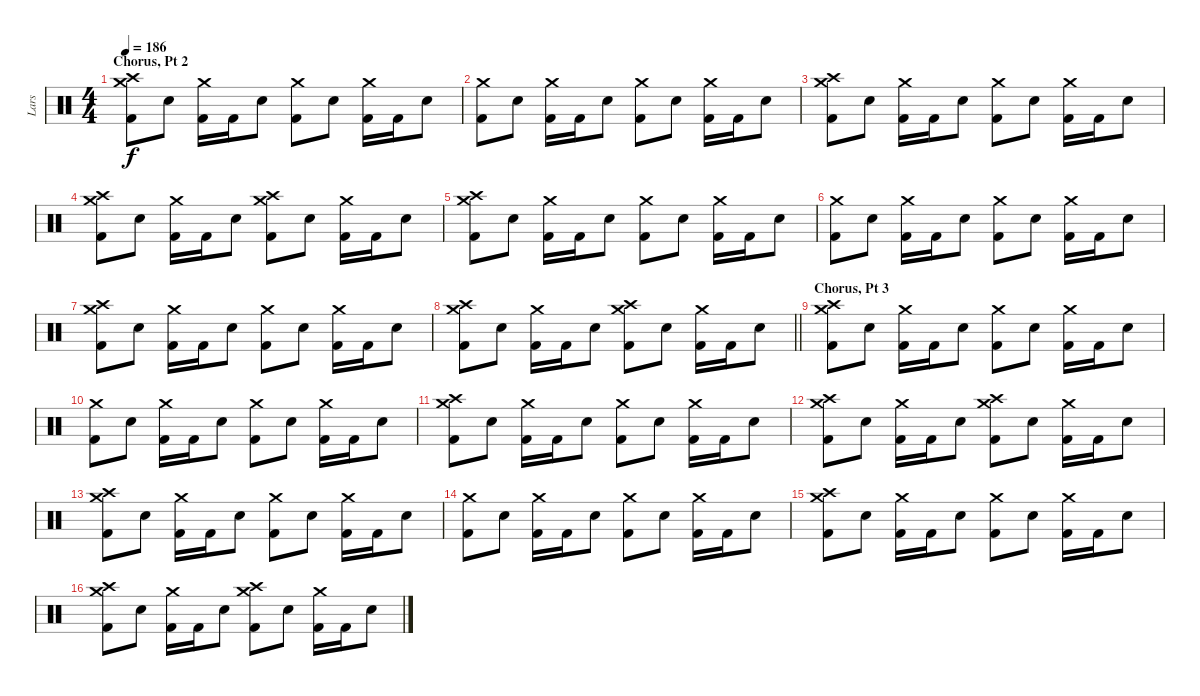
\track ("Lars" "Lars") {instrument percussion}
\staff {score}
\articulation defaults
\ts (4 4)
\section ("" "Chorus, Pt 2")
\tempo 186
\clef neutral
\ks c
("Crash medium (hit)" "Crash high (hit)" "Kick (hit) 2").8{dy f} "Electric Snare (hit)".8 ("Crash medium (hit)" "Kick (hit) 2").16 "Kick (hit) 2".16 "Electric Snare (hit)".8 ("Crash medium (hit)" "Kick (hit) 2").8 "Electric Snare (hit)".8 ("Crash medium (hit)" "Kick (hit) 2").16 "Kick (hit) 2".16 "Electric Snare (hit)".8 |
("Crash medium (hit)" "Kick (hit) 2").8 "Electric Snare (hit)".8 ("Crash medium (hit)" "Kick (hit) 2").16 "Kick (hit) 2".16 "Electric Snare (hit)".8 ("Crash medium (hit)" "Kick (hit) 2").8 "Electric Snare (hit)".8 ("Crash medium (hit)" "Kick (hit) 2").16 "Kick (hit) 2".16 "Electric Snare (hit)".8 |
("Crash medium (hit)" "Crash high (hit)" "Kick (hit) 2").8 "Electric Snare (hit)".8 ("Crash medium (hit)" "Kick (hit) 2").16 "Kick (hit) 2".16 "Electric Snare (hit)".8 ("Crash medium (hit)" "Kick (hit) 2").8 "Electric Snare (hit)".8 ("Crash medium (hit)" "Kick (hit) 2").16 "Kick (hit) 2".16 "Electric Snare (hit)".8 |
("Crash medium (hit)" "Crash high (hit)" "Kick (hit) 2").8 "Electric Snare (hit)".8 ("Crash medium (hit)" "Kick (hit) 2").16 "Kick (hit) 2".16 "Electric Snare (hit)".8 ("Crash medium (hit)" "Crash high (hit)" "Kick (hit) 2").8 "Electric Snare (hit)".8 ("Crash medium (hit)" "Kick (hit) 2").16 "Kick (hit) 2".16 "Electric Snare (hit)".8 |
("Crash medium (hit)" "Crash high (hit)" "Kick (hit) 2").8 "Electric Snare (hit)".8 ("Crash medium (hit)" "Kick (hit) 2").16 "Kick (hit) 2".16 "Electric Snare (hit)".8 ("Crash medium (hit)" "Kick (hit) 2").8 "Electric Snare (hit)".8 ("Crash medium (hit)" "Kick (hit) 2").16 "Kick (hit) 2".16 "Electric Snare (hit)".8 |
("Crash medium (hit)" "Kick (hit) 2").8 "Electric Snare (hit)".8 ("Crash medium (hit)" "Kick (hit) 2").16 "Kick (hit) 2".16 "Electric Snare (hit)".8 ("Crash medium (hit)" "Kick (hit) 2").8 "Electric Snare (hit)".8 ("Crash medium (hit)" "Kick (hit) 2").16 "Kick (hit) 2".16 "Electric Snare (hit)".8 |
("Crash medium (hit)" "Crash high (hit)" "Kick (hit) 2").8 "Electric Snare (hit)".8 ("Crash medium (hit)" "Kick (hit) 2").16 "Kick (hit) 2".16 "Electric Snare (hit)".8 ("Crash medium (hit)" "Kick (hit) 2").8 "Electric Snare (hit)".8 ("Crash medium (hit)" "Kick (hit) 2").16 "Kick (hit) 2".16 "Electric Snare (hit)".8 |
\barLineRight lightlight
("Crash medium (hit)" "Crash high (hit)" "Kick (hit) 2").8 "Electric Snare (hit)".8 ("Crash medium (hit)" "Kick (hit) 2").16 "Kick (hit) 2".16 "Electric Snare (hit)".8 ("Crash medium (hit)" "Crash high (hit)" "Kick (hit) 2").8 "Electric Snare (hit)".8 ("Crash medium (hit)" "Kick (hit) 2").16 "Kick (hit) 2".16 "Electric Snare (hit)".8 |
\section ("" "Chorus, Pt 3")
("Crash medium (hit)" "Crash high (hit)" "Kick (hit) 2").8 "Electric Snare (hit)".8 ("Crash medium (hit)" "Kick (hit) 2").16 "Kick (hit) 2".16 "Electric Snare (hit)".8 ("Crash medium (hit)" "Kick (hit) 2").8 "Electric Snare (hit)".8 ("Crash medium (hit)" "Kick (hit) 2").16 "Kick (hit) 2".16 "Electric Snare (hit)".8 |
("Crash medium (hit)" "Kick (hit) 2").8 "Electric Snare (hit)".8 ("Crash medium (hit)" "Kick (hit) 2").16 "Kick (hit) 2".16 "Electric Snare (hit)".8 ("Crash medium (hit)" "Kick (hit) 2").8 "Electric Snare (hit)".8 ("Crash medium (hit)" "Kick (hit) 2").16 "Kick (hit) 2".16 "Electric Snare (hit)".8 |
("Crash medium (hit)" "Crash high (hit)" "Kick (hit) 2").8 "Electric Snare (hit)".8 ("Crash medium (hit)" "Kick (hit) 2").16 "Kick (hit) 2".16 "Electric Snare (hit)".8 ("Crash medium (hit)" "Kick (hit) 2").8 "Electric Snare (hit)".8 ("Crash medium (hit)" "Kick (hit) 2").16 "Kick (hit) 2".16 "Electric Snare (hit)".8 |
("Crash medium (hit)" "Crash high (hit)" "Kick (hit) 2").8 "Electric Snare (hit)".8 ("Crash medium (hit)" "Kick (hit) 2").16 "Kick (hit) 2".16 "Electric Snare (hit)".8 ("Crash medium (hit)" "Crash high (hit)" "Kick (hit) 2").8 "Electric Snare (hit)".8 ("Crash medium (hit)" "Kick (hit) 2").16 "Kick (hit) 2".16 "Electric Snare (hit)".8 |
("Crash medium (hit)" "Crash high (hit)" "Kick (hit) 2").8 "Electric Snare (hit)".8 ("Crash medium (hit)" "Kick (hit) 2").16 "Kick (hit) 2".16 "Electric Snare (hit)".8 ("Crash medium (hit)" "Kick (hit) 2").8 "Electric Snare (hit)".8 ("Crash medium (hit)" "Kick (hit) 2").16 "Kick (hit) 2".16 "Electric Snare (hit)".8 |
("Crash medium (hit)" "Kick (hit) 2").8 "Electric Snare (hit)".8 ("Crash medium (hit)" "Kick (hit) 2").16 "Kick (hit) 2".16 "Electric Snare (hit)".8 ("Crash medium (hit)" "Kick (hit) 2").8 "Electric Snare (hit)".8 ("Crash medium (hit)" "Kick (hit) 2").16 "Kick (hit) 2".16 "Electric Snare (hit)".8 |
("Crash medium (hit)" "Crash high (hit)" "Kick (hit) 2").8 "Electric Snare (hit)".8 ("Crash medium (hit)" "Kick (hit) 2").16 "Kick (hit) 2".16 "Electric Snare (hit)".8 ("Crash medium (hit)" "Kick (hit) 2").8 "Electric Snare (hit)".8 ("Crash medium (hit)" "Kick (hit) 2").16 "Kick (hit) 2".16 "Electric Snare (hit)".8 |
("Crash medium (hit)" "Crash high (hit)" "Kick (hit) 2").8 "Electric Snare (hit)".8 ("Crash medium (hit)" "Kick (hit) 2").16 "Kick (hit) 2".16 "Electric Snare (hit)".8 ("Crash medium (hit)" "Crash high (hit)" "Kick (hit) 2").8 "Electric Snare (hit)".8 ("Crash medium (hit)" "Kick (hit) 2").16 "Kick (hit) 2".16 "Electric Snare (hit)".8
